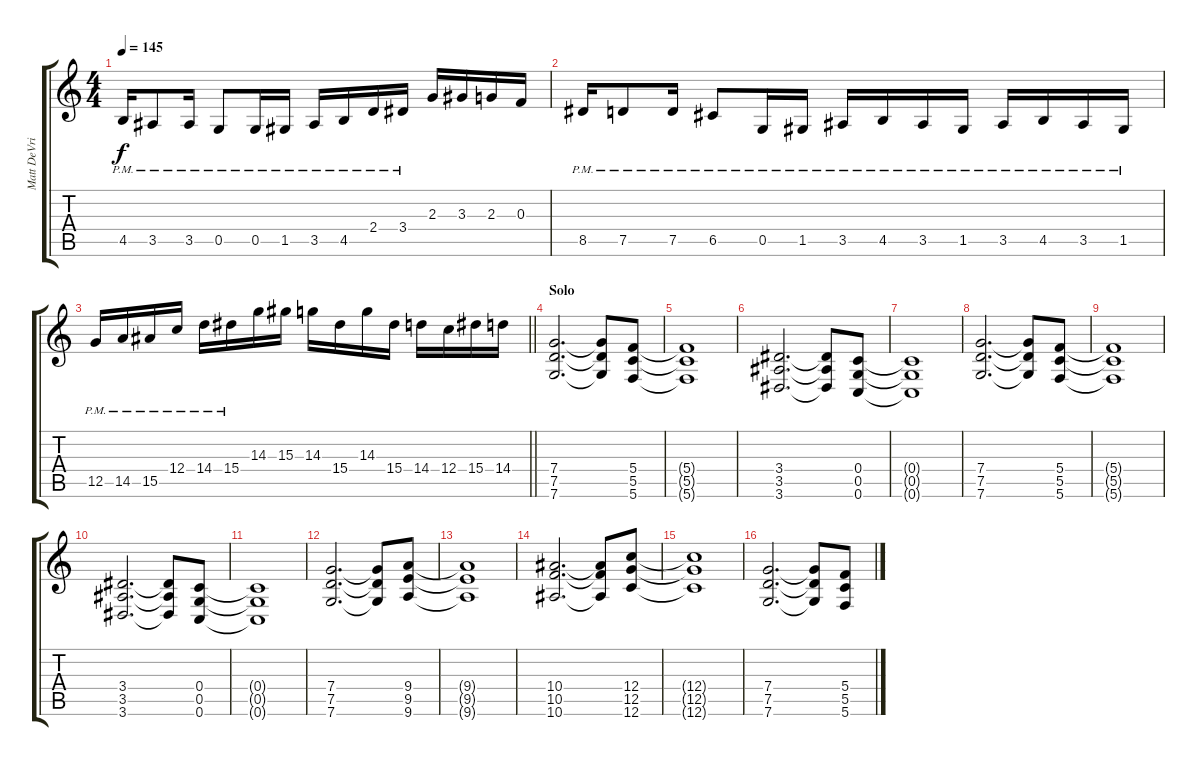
\track ("Matt DeVries" "Matt DeVri") {instrument distortionguitar}
\staff {score tabs}
\tuning (D4 A3 F3 C3 G2 C2) {hide}
\ts (4 4)
\tempo 145
\clef g2
\ks c
4.5{pm}.16{dy f} 3.5{pm}.8 3.5{pm}.16 0.5{pm}.8 0.5{pm}.16 1.5{pm}.16 3.5{pm}.16 4.5{pm}.16 2.4{pm}.16 3.4{pm}.16 2.3.16 3.3.16 2.3.16 0.3.16 |
8.5{pm}.16 7.5{pm}.8 7.5{pm}.16 6.5{pm}.8 0.5{pm}.16 1.5{pm}.16 3.5{pm}.16 4.5{pm}.16 3.5{pm}.16 1.5{pm}.16 3.5{pm}.16 4.5{pm}.16 3.5{pm}.16 1.5{pm}.16 |
\barLineRight lightlight
12.5{pm}.16 14.5{pm}.16 15.5{pm}.16 12.4{pm}.16 14.4{pm}.16 15.4{pm}.16 14.3.16 15.3.16 14.3.16 15.4.16 14.3.16 15.4.16 14.4.16 12.4.16 15.4.16 14.4.16 |
\section ("" "Solo")
(7.4 7.5 7.6).2{d} (7.4{t} 7.5{t} 7.6{t}).8 (5.4 5.5 5.6).8 |
(5.4{t} 5.5{t} 5.6{t}).1 |
(3.4 3.5 3.6).2{d} (3.4{t} 3.5{t} 3.6{t}).8 (0.4 0.5 0.6).8 |
(0.4{t} 0.5{t} 0.6{t}).1 |
(7.4 7.5 7.6).2{d} (7.4{t} 7.5{t} 7.6{t}).8 (5.4 5.5 5.6).8 |
(5.4{t} 5.5{t} 5.6{t}).1 |
(3.4 3.5 3.6).2{d} (3.4{t} 3.5{t} 3.6{t}).8 (0.4 0.5 0.6).8 |
(0.4{t} 0.5{t} 0.6{t}).1 |
(7.4 7.5 7.6).2{d} (7.4{t} 7.5{t} 7.6{t}).8 (9.4 9.5 9.6).8 |
(9.4{t} 9.5{t} 9.6{t}).1 |
(10.4 10.5 10.6).2{d} (10.4{t} 10.5{t} 10.6{t}).8 (12.4 12.5 12.6).8 |
(12.4{t} 12.5{t} 12.6{t}).1 |
(7.4 7.5 7.6).2{d} (7.4{t} 7.5{t} 7.6{t}).8 (5.4 5.5 5.6).8
